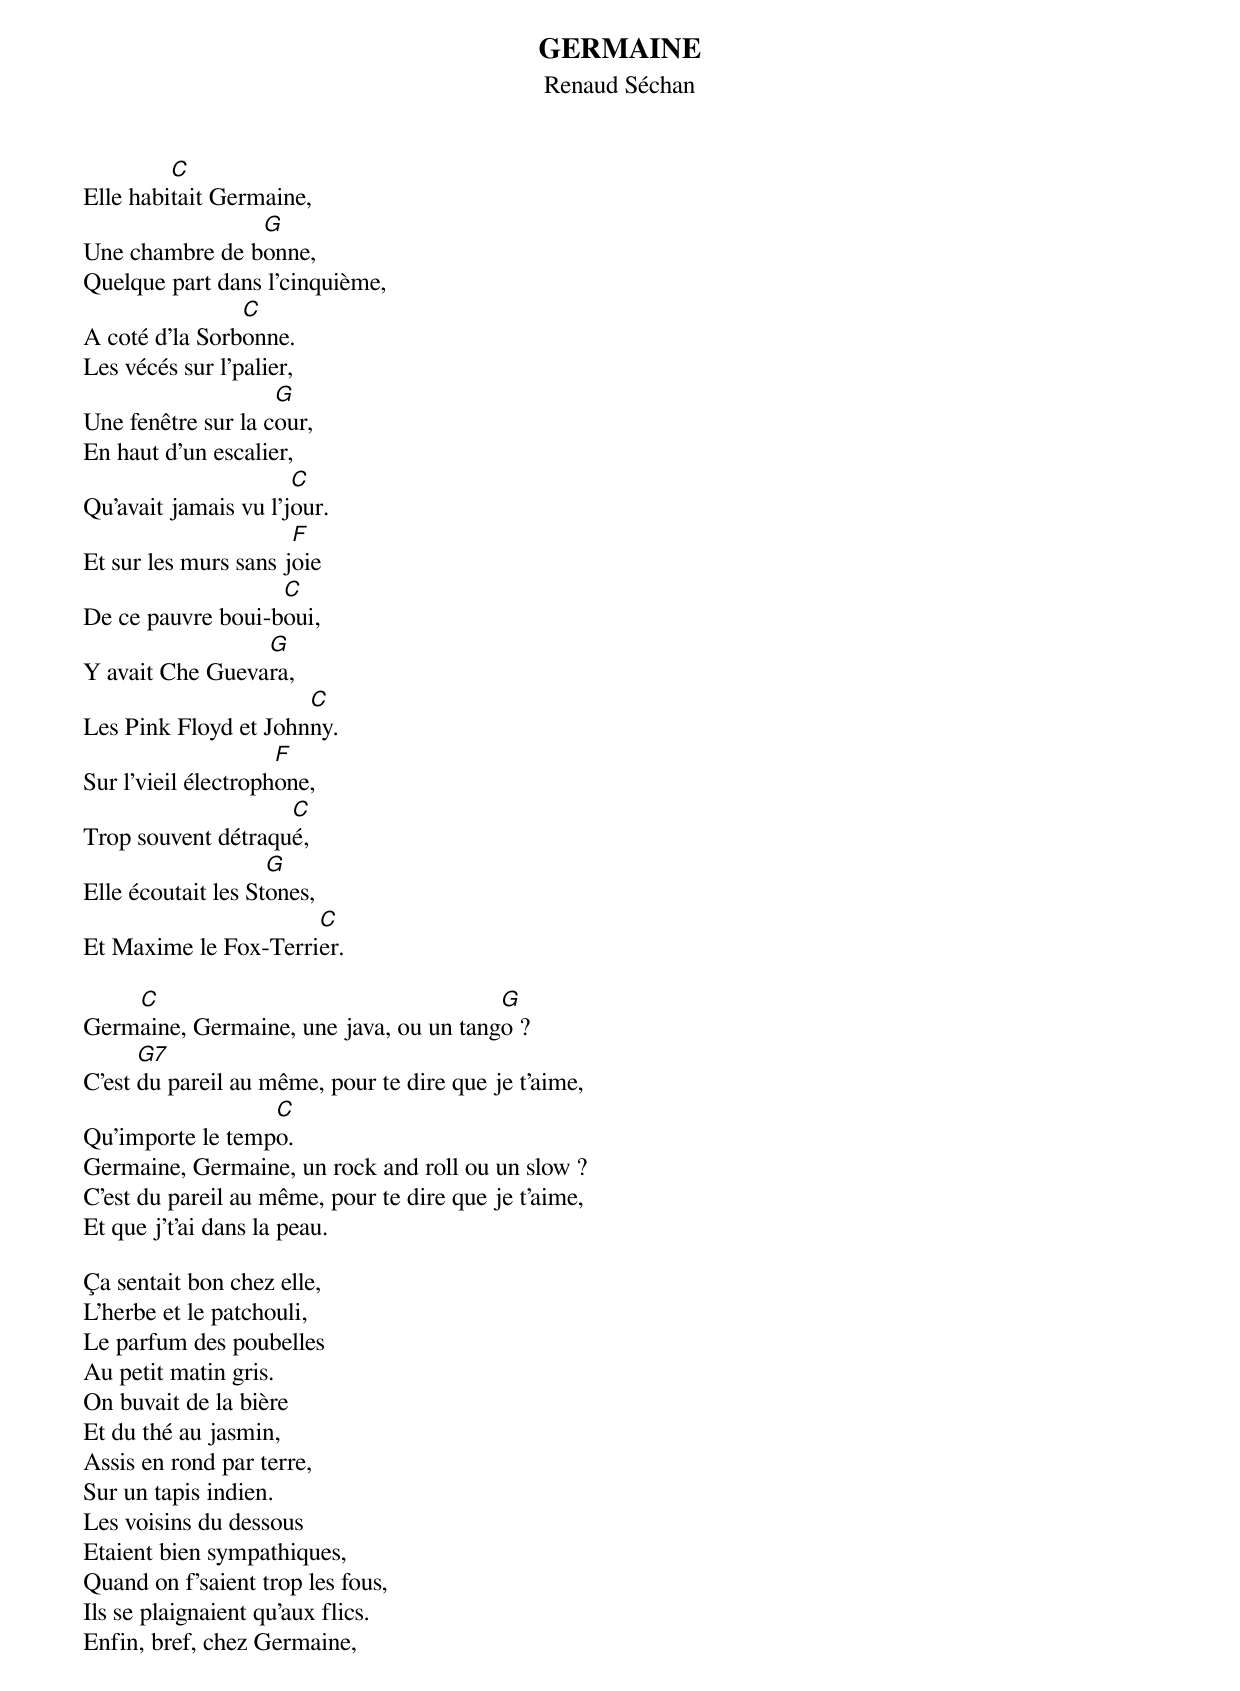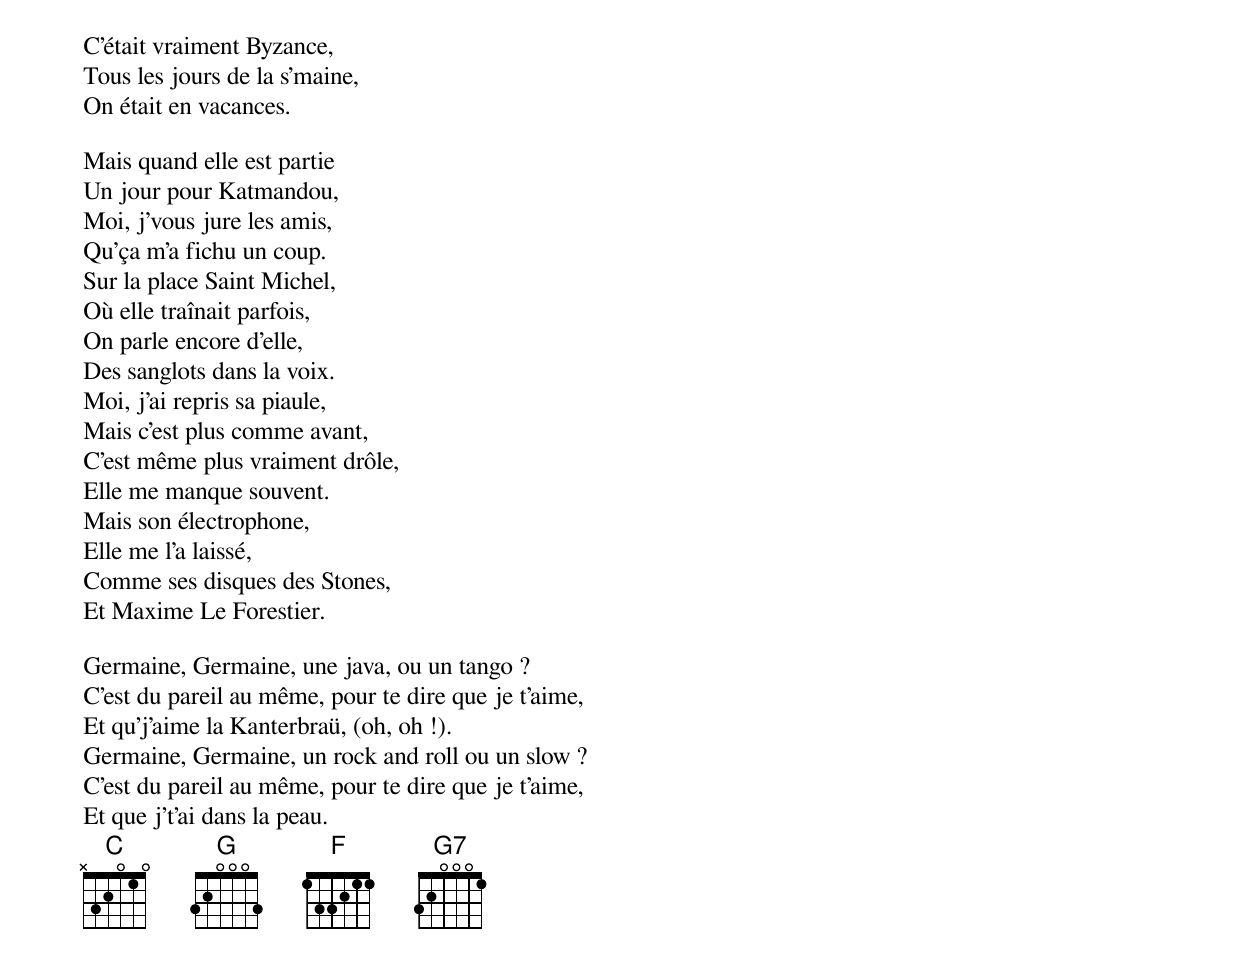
{t:GERMAINE}
{st:Renaud Séchan}

Elle habi[C]tait Germaine,
Une chambre de b[G]onne,
Quelque part dans l'cinquième,
A coté d'la Sorb[C]onne.
Les vécés sur l'palier,
Une fenêtre sur la c[G]our,
En haut d'un escalier,
Qu'avait jamais vu l'j[C]our.
Et sur les murs sans j[F]oie
De ce pauvre boui-b[C]oui,
Y avait Che Gueva[G]ra,
Les Pink Floyd et John[C]ny.
Sur l'vieil électroph[F]one,
Trop souvent détraqu[C]é,
Elle écoutait les St[G]ones,
Et Maxime le Fox-Terri[C]er.

Germ[C]aine, Germaine, une java, ou un tang[G]o ?
C'est [G7]du pareil au même, pour te dire que je t'aime,
Qu'importe le temp[C]o.
Germaine, Germaine, un rock and roll ou un slow ?
C'est du pareil au même, pour te dire que je t'aime,
Et que j't'ai dans la peau.

Ça sentait bon chez elle,
L'herbe et le patchouli,
Le parfum des poubelles
Au petit matin gris.
On buvait de la bière
Et du thé au jasmin,
Assis en rond par terre,
Sur un tapis indien.
Les voisins du dessous
Etaient bien sympathiques,
Quand on f'saient trop les fous,
Ils se plaignaient qu'aux flics.
Enfin, bref, chez Germaine,
C'était vraiment Byzance,
Tous les jours de la s'maine,
On était en vacances.

Mais quand elle est partie
Un jour pour Katmandou,
Moi, j'vous jure les amis,
Qu'ça m'a fichu un coup.
Sur la place Saint Michel,
Où elle traînait parfois,
On parle encore d'elle,
Des sanglots dans la voix.
Moi, j'ai repris sa piaule,
Mais c'est plus comme avant,
C'est même plus vraiment drôle,
Elle me manque souvent.
Mais son électrophone,
Elle me l'a laissé,
Comme ses disques des Stones,
Et Maxime Le Forestier.

Germaine, Germaine, une java, ou un tango ?
C'est du pareil au même, pour te dire que je t'aime,
Et qu'j'aime la Kanterbraü, (oh, oh !).
Germaine, Germaine, un rock and roll ou un slow ?
C'est du pareil au même, pour te dire que je t'aime,
Et que j't'ai dans la peau.
